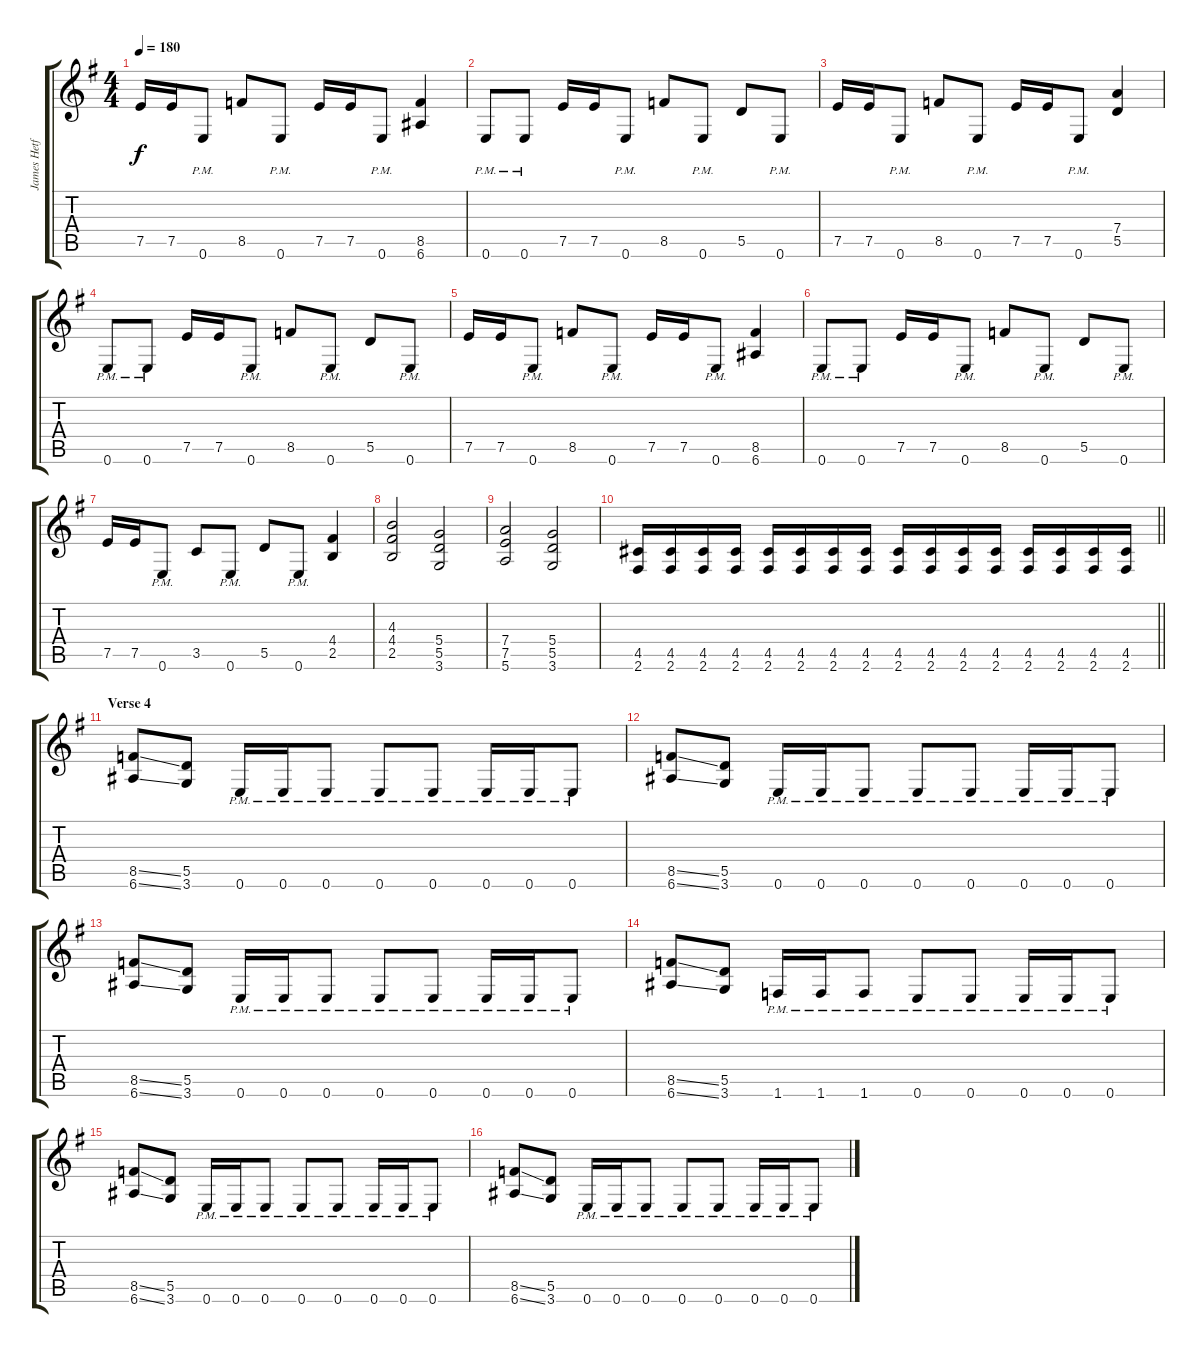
\track ("James Hetfield" "James Hetf") {solo instrument distortionguitar}
\staff {score tabs}
\tuning (E4 B3 G3 D3 A2 E2) {hide}
\ts (4 4)
\tempo 180
\clef g2
\ks eminor
7.5.16{dy f} 7.5.16 0.6{pm}.8 8.5.8 0.6{pm}.8 7.5.16 7.5.16 0.6{pm}.8 (8.5 6.6).4 |
0.6{pm}.8 0.6{pm}.8 7.5.16 7.5.16 0.6{pm}.8 8.5.8 0.6{pm}.8 5.5.8 0.6{pm}.8 |
7.5.16 7.5.16 0.6{pm}.8 8.5.8 0.6{pm}.8 7.5.16 7.5.16 0.6{pm}.8 (7.4 5.5).4 |
0.6{pm}.8 0.6{pm}.8 7.5.16 7.5.16 0.6{pm}.8 8.5.8 0.6{pm}.8 5.5.8 0.6{pm}.8 |
7.5.16 7.5.16 0.6{pm}.8 8.5.8 0.6{pm}.8 7.5.16 7.5.16 0.6{pm}.8 (8.5 6.6).4 |
0.6{pm}.8 0.6{pm}.8 7.5.16 7.5.16 0.6{pm}.8 8.5.8 0.6{pm}.8 5.5.8 0.6{pm}.8 |
7.5.16 7.5.16 0.6{pm}.8 3.5.8 0.6{pm}.8 5.5.8 0.6{pm}.8 (4.4 2.5).4 |
(4.3 4.4 2.5).2 (5.4 5.5 3.6).2 |
(7.4 7.5 5.6).2 (5.4 5.5 3.6).2 |
\barLineRight lightlight
(4.5 2.6).16 (4.5 2.6).16 (4.5 2.6).16 (4.5 2.6).16 (4.5 2.6).16 (4.5 2.6).16 (4.5 2.6).16 (4.5 2.6).16 (4.5 2.6).16 (4.5 2.6).16 (4.5 2.6).16 (4.5 2.6).16 (4.5 2.6).16 (4.5 2.6).16 (4.5 2.6).16 (4.5 2.6).16 |
\section ("" "Verse 4")
(8.5{ss} 6.6{ss}).8 (5.5 3.6).8 0.6{pm}.16 0.6{pm}.16 0.6{pm}.8 0.6{pm}.8 0.6{pm}.8 0.6{pm}.16 0.6{pm}.16 0.6{pm}.8 |
(8.5{ss} 6.6{ss}).8 (5.5 3.6).8 0.6{pm}.16 0.6{pm}.16 0.6{pm}.8 0.6{pm}.8 0.6{pm}.8 0.6{pm}.16 0.6{pm}.16 0.6{pm}.8 |
(8.5{ss} 6.6{ss}).8 (5.5 3.6).8 0.6{pm}.16 0.6{pm}.16 0.6{pm}.8 0.6{pm}.8 0.6{pm}.8 0.6{pm}.16 0.6{pm}.16 0.6{pm}.8 |
(8.5{ss} 6.6{ss}).8 (5.5 3.6).8 1.6{pm}.16 1.6{pm}.16 1.6{pm}.8 0.6{pm}.8 0.6{pm}.8 0.6{pm}.16 0.6{pm}.16 0.6{pm}.8 |
(8.5{ss} 6.6{ss}).8 (5.5 3.6).8 0.6{pm}.16 0.6{pm}.16 0.6{pm}.8 0.6{pm}.8 0.6{pm}.8 0.6{pm}.16 0.6{pm}.16 0.6{pm}.8 |
(8.5{ss} 6.6{ss}).8 (5.5 3.6).8 0.6{pm}.16 0.6{pm}.16 0.6{pm}.8 0.6{pm}.8 0.6{pm}.8 0.6{pm}.16 0.6{pm}.16 0.6{pm}.8
